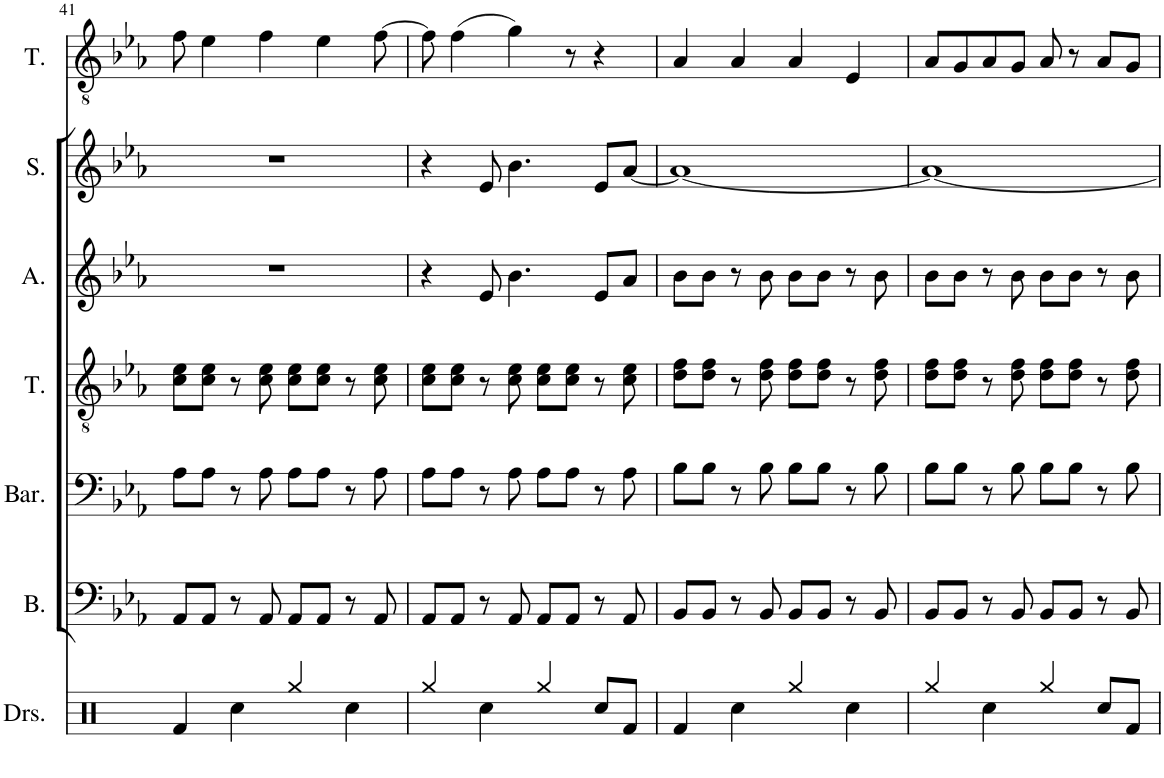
**kern	**kern	**kern	**kern	**kern	**kern	**kern
*part7	*part6	*part5	*part4	*part3	*part2	*part1
*staff7	*staff6	*staff5	*staff4	*staff3	*staff2	*staff1
*I"Drumset	*I"Bass	*I"Baritone	*I"Tenor	*I"Alto	*I"Soprano	*I"Tenor
*I'Drs.	*I'B.	*I'Bar.	*I'T.	*I'A.	*I'S.	*I'T.
!!LO:PB:g=z
*clefX	*clefF4	*clefF4	*clefGv2	*clefG2	*clefG2	*clefGv2
*k[]	*k[b-e-a-]	*k[b-e-a-]	*k[b-e-a-]	*k[b-e-a-]	*k[b-e-a-]	*k[b-e-a-]
*M4/4	*M4/4	*M4/4	*M4/4	*M4/4	*M4/4	*M4/4
=41	=41	=41	=41	=41	=41	=41
4Rf/	8AA-/L	8A-\L	8c\ 8e-\L	1r	1r	8f\
.	8AA-/J	8A-\J	8c\ 8e-\J	.	.	4e-\
4Rcc\	8r	8r	8r	.	.	.
.	8AA-/	8A-\	8c\ 8e-\	.	.	4f\
4Rgg/	8AA-/L	8A-\L	8c\ 8e-\L	.	.	.
.	8AA-/J	8A-\J	8c\ 8e-\J	.	.	4e-\
4Rcc\	8r	8r	8r	.	.	.
.	8AA-/	8A-\	8c\ 8e-\	.	.	[8f\
=42	=42	=42	=42	=42	=42	=42
4Rgg/	8AA-/L	8A-\L	8c\ 8e-\L	4r	4r	8f\]
.	8AA-/J	8A-\J	8c\ 8e-\J	.	.	(4f\
4Rcc\	8r	8r	8r	8e-/	8e-/	.
.	8AA-/	8A-\	8c\ 8e-\	4.b-\	4.b-\	4g\)
4Rgg/	8AA-/L	8A-\L	8c\ 8e-\L	.	.	.
.	8AA-/J	8A-\J	8c\ 8e-\J	.	.	8r
8Rcc/L	8r	8r	8r	8e-/L	8e-/L	4r
8Rf/J	8AA-/	8A-\	8c\ 8e-\	8a-/J	[8a-/J	.
=43	=43	=43	=43	=43	=43	=43
4Rf/	8BB-/L	8B-\L	8d\ 8f\L	8b-\L	1a-_	4A-/
.	8BB-/J	8B-\J	8d\ 8f\J	8b-\J	.	.
4Rcc\	8r	8r	8r	8r	.	4A-/
.	8BB-/	8B-\	8d\ 8f\	8b-\	.	.
4Rgg/	8BB-/L	8B-\L	8d\ 8f\L	8b-\L	.	4A-/
.	8BB-/J	8B-\J	8d\ 8f\J	8b-\J	.	.
4Rcc\	8r	8r	8r	8r	.	4E-/
.	8BB-/	8B-\	8d\ 8f\	8b-\	.	.
=44	=44	=44	=44	=44	=44	=44
4Rgg/	8BB-/L	8B-\L	8d\ 8f\L	8b-\L	1a-_	8A-/L
.	8BB-/J	8B-\J	8d\ 8f\J	8b-\J	.	8G/
4Rcc\	8r	8r	8r	8r	.	8A-/
.	8BB-/	8B-\	8d\ 8f\	8b-\	.	8G/J
4Rgg/	8BB-/L	8B-\L	8d\ 8f\L	8b-\L	.	8A-/
.	8BB-/J	8B-\J	8d\ 8f\J	8b-\J	.	8r
8Rcc/L	8r	8r	8r	8r	.	8A-/L
8Rf/J	8BB-/	8B-\	8d\ 8f\	8b-\	.	8G/J
=	=	=	=	=	=	=
*-	*-	*-	*-	*-	*-	*-
